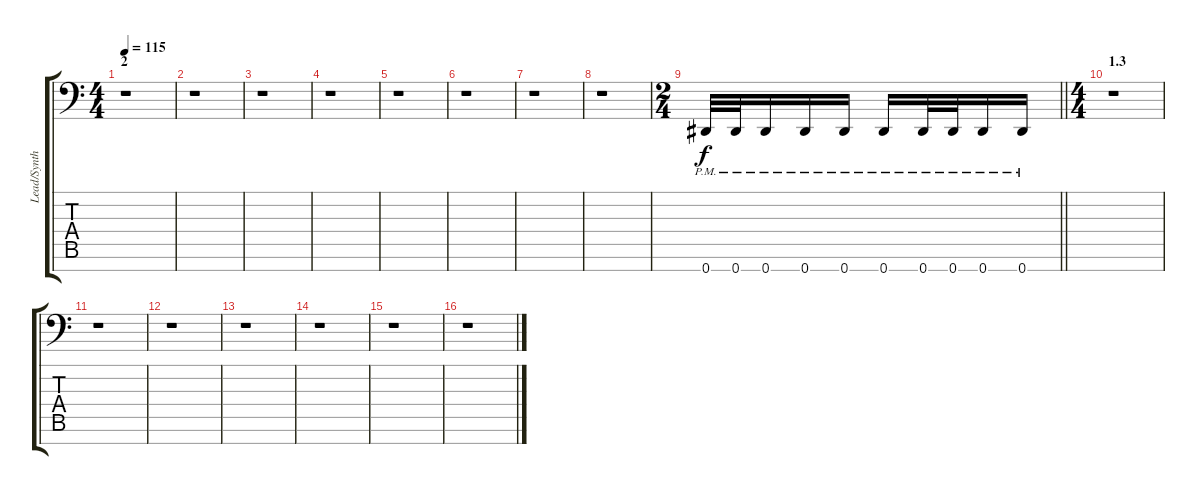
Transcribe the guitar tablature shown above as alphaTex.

\track ("Lead/Synth" "Lead/Synth") {instrument distortionguitar}
\staff {score tabs}
\tuning (A3 Eb3 B2 Gb2 Db2 Ab1 Eb1) {hide}
\ts (4 4)
\section ("" "2")
\tempo 115
\clef f4
\ks c
r.1{dy f} |
r.1 |
r.1 |
r.1 |
r.1 |
r.1 |
r.1 |
r.1 |
\ts (2 4)
\barLineRight lightlight
0.7{pm}.32 0.7{pm}.32 0.7{pm}.16 0.7{pm}.16 0.7{pm}.16 0.7{pm}.16 0.7{pm}.32 0.7{pm}.32 0.7{pm}.16 0.7{pm}.16 |
\ts (4 4)
\section ("" "1.3")
r.1 |
r.1 |
r.1 |
r.1 |
r.1 |
r.1 |
r.1
